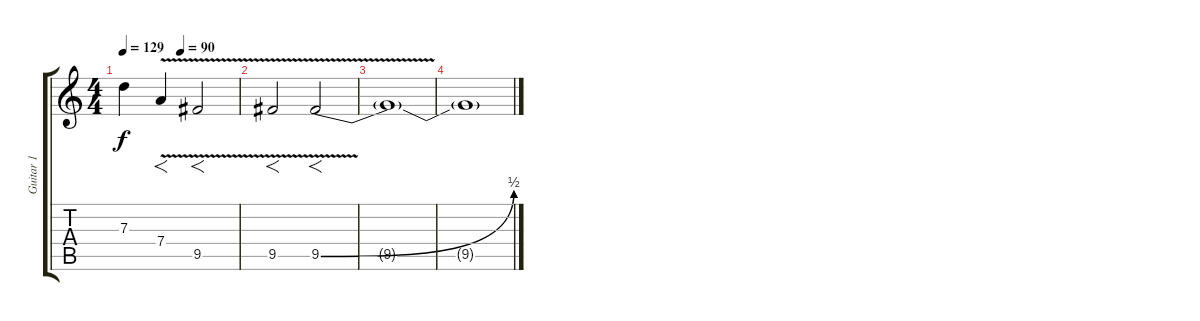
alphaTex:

\track ("Guitar 1" "Guitar 1") {instrument overdrivenguitar}
\staff {score tabs}
\tuning (E4 B3 G3 D3 A2 E2) {hide}
\ts (4 4)
\tempo 129
\tempo (90 0.5)
\clef g2
\ks c
7.3{t}.4{dy f} 7.4{v}.4{f} 9.5{v}.2{f} |
9.5{v}.2{f} 9.5{be (bend 0 0 60 2) v}.2{f} |
9.5{t}.1 |
9.5{t}.1
